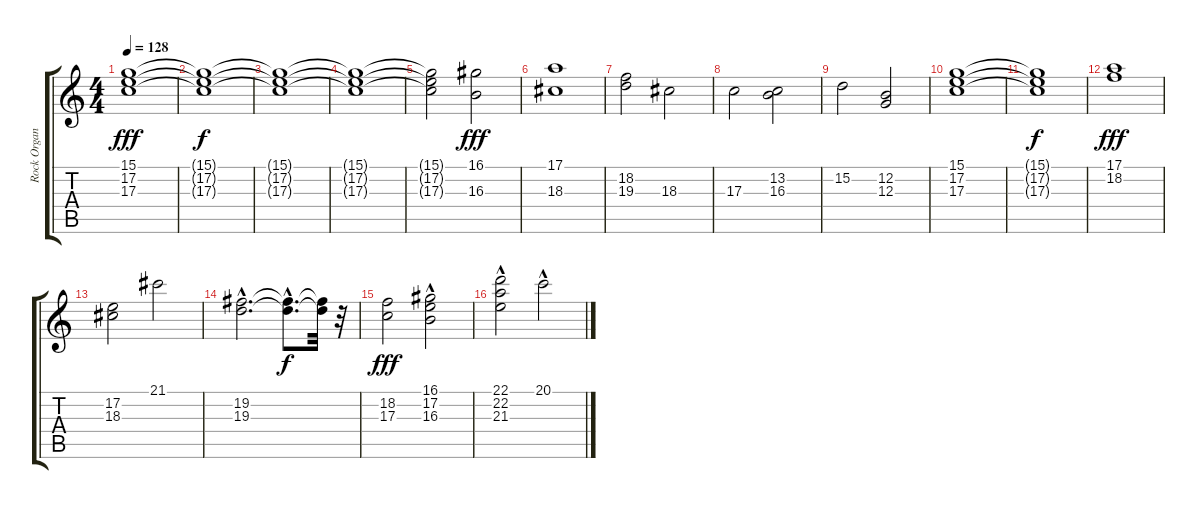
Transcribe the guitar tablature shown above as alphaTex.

\track ("Rock Organ" "Rock Organ") {instrument rockorgan}
\staff {score tabs}
\tuning (E4 B3 G3 D3 A2 E2) {hide}
\ts (4 4)
\tempo 128
\clef g2
\ks c
(15.1 17.2 17.3).1{dy fff instrument rockorgan} |
(15.1{t} 17.2{t} 17.3{t}).1{dy f} |
(15.1{t} 17.2{t} 17.3{t}).1 |
(15.1{t} 17.2{t} 17.3{t}).1 |
(15.1{t} 17.2{t} 17.3{t}).2 (16.1 16.3).2{dy fff} |
(17.1 18.3).1 |
(18.2 19.3).2 18.3.2 |
17.3.2 (13.2 16.3).2 |
15.2.2 (12.2 12.3).2 |
(15.1 17.2 17.3).1 |
(15.1{t} 17.2{t} 17.3{t}).1{dy f} |
(17.1 18.2).1{dy fff} |
(17.2 18.3).2 21.1.2 |
(19.2{hac} 19.3{hac}).2{d} (19.2{hac t} 19.3{hac t}).8{d dy f} (19.2{t} 19.3{t}).32 r.32 |
(18.2 17.3).2{dy fff} (16.1 17.2{hac} 16.3).2 |
(22.1 22.2{hac} 21.3{hac}).2 20.1{hac}.2
